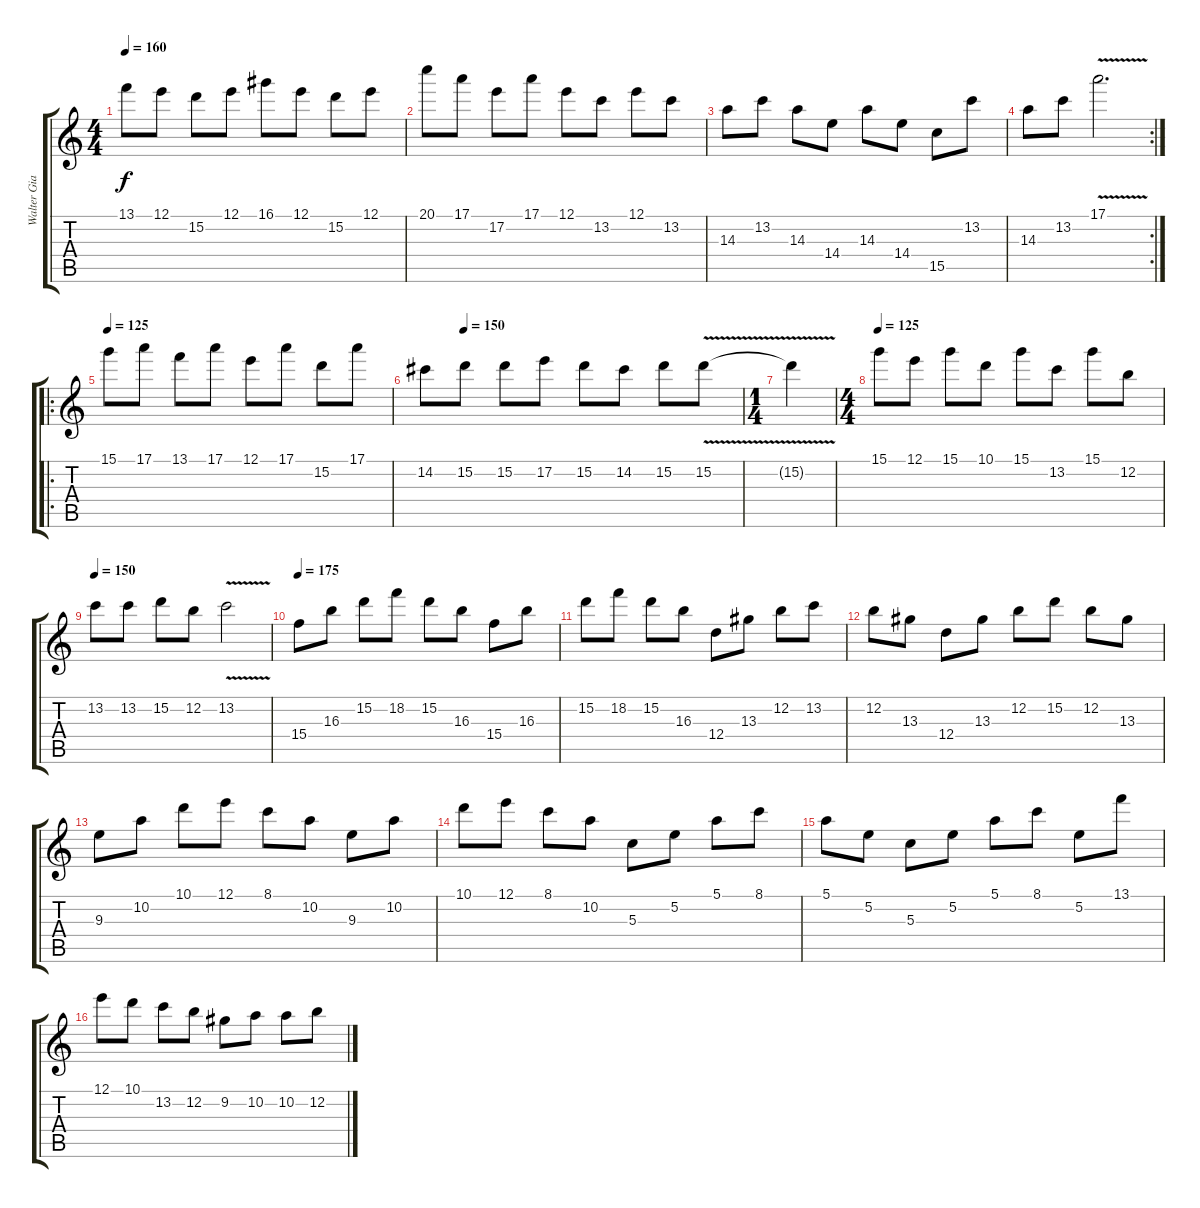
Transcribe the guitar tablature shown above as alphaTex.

\track ("Walter Giardino" "Walter Gia") {instrument distortionguitar}
\staff {score tabs}
\tuning (E4 B3 G3 D3 A2 E2) {hide}
\ts (4 4)
\tempo 160
\clef g2
\ks c
13.1.8{dy f} 12.1.8 15.2.8 12.1.8 16.1.8 12.1.8 15.2.8 12.1.8 |
20.1.8 17.1.8 17.2.8 17.1.8 12.1.8 13.2.8 12.1.8 13.2.8 |
14.3.8 13.2.8 14.3.8 14.4.8 14.3.8 14.4.8 15.5.8 13.2.8 |
\rc 2
14.3.8 13.2.8 17.1{v}.2{d} |
\ro
\tempo 125
15.1.8 17.1.8 13.1.8 17.1.8 12.1.8 17.1.8 15.2.8 17.1.8 |
\tempo (150 0.125)
14.2.8 15.2.8 15.2.8 17.2.8 15.2.8 14.2.8 15.2.8 15.2{v}.8 |
\ts (1 4)
15.2{t}.4 |
\ts (4 4)
\tempo 125
15.1.8 12.1.8 15.1.8 10.1.8 15.1.8 13.2.8 15.1.8 12.2.8 |
\tempo 150
13.2.8 13.2.8 15.2.8 12.2.8 13.2{v}.2 |
\tempo 175
15.4.8 16.3.8 15.2.8 18.2.8 15.2.8 16.3.8 15.4.8 16.3.8 |
15.2.8 18.2.8 15.2.8 16.3.8 12.4.8 13.3.8 12.2.8 13.2.8 |
12.2.8 13.3.8 12.4.8 13.3.8 12.2.8 15.2.8 12.2.8 13.3.8 |
9.3.8 10.2.8 10.1.8 12.1.8 8.1.8 10.2.8 9.3.8 10.2.8 |
10.1.8 12.1.8 8.1.8 10.2.8 5.3.8 5.2.8 5.1.8 8.1.8 |
5.1.8 5.2.8 5.3.8 5.2.8 5.1.8 8.1.8 5.2.8 13.1.8 |
12.1.8 10.1.8 13.2.8 12.2.8 9.2.8 10.2.8 10.2.8 12.2.8
